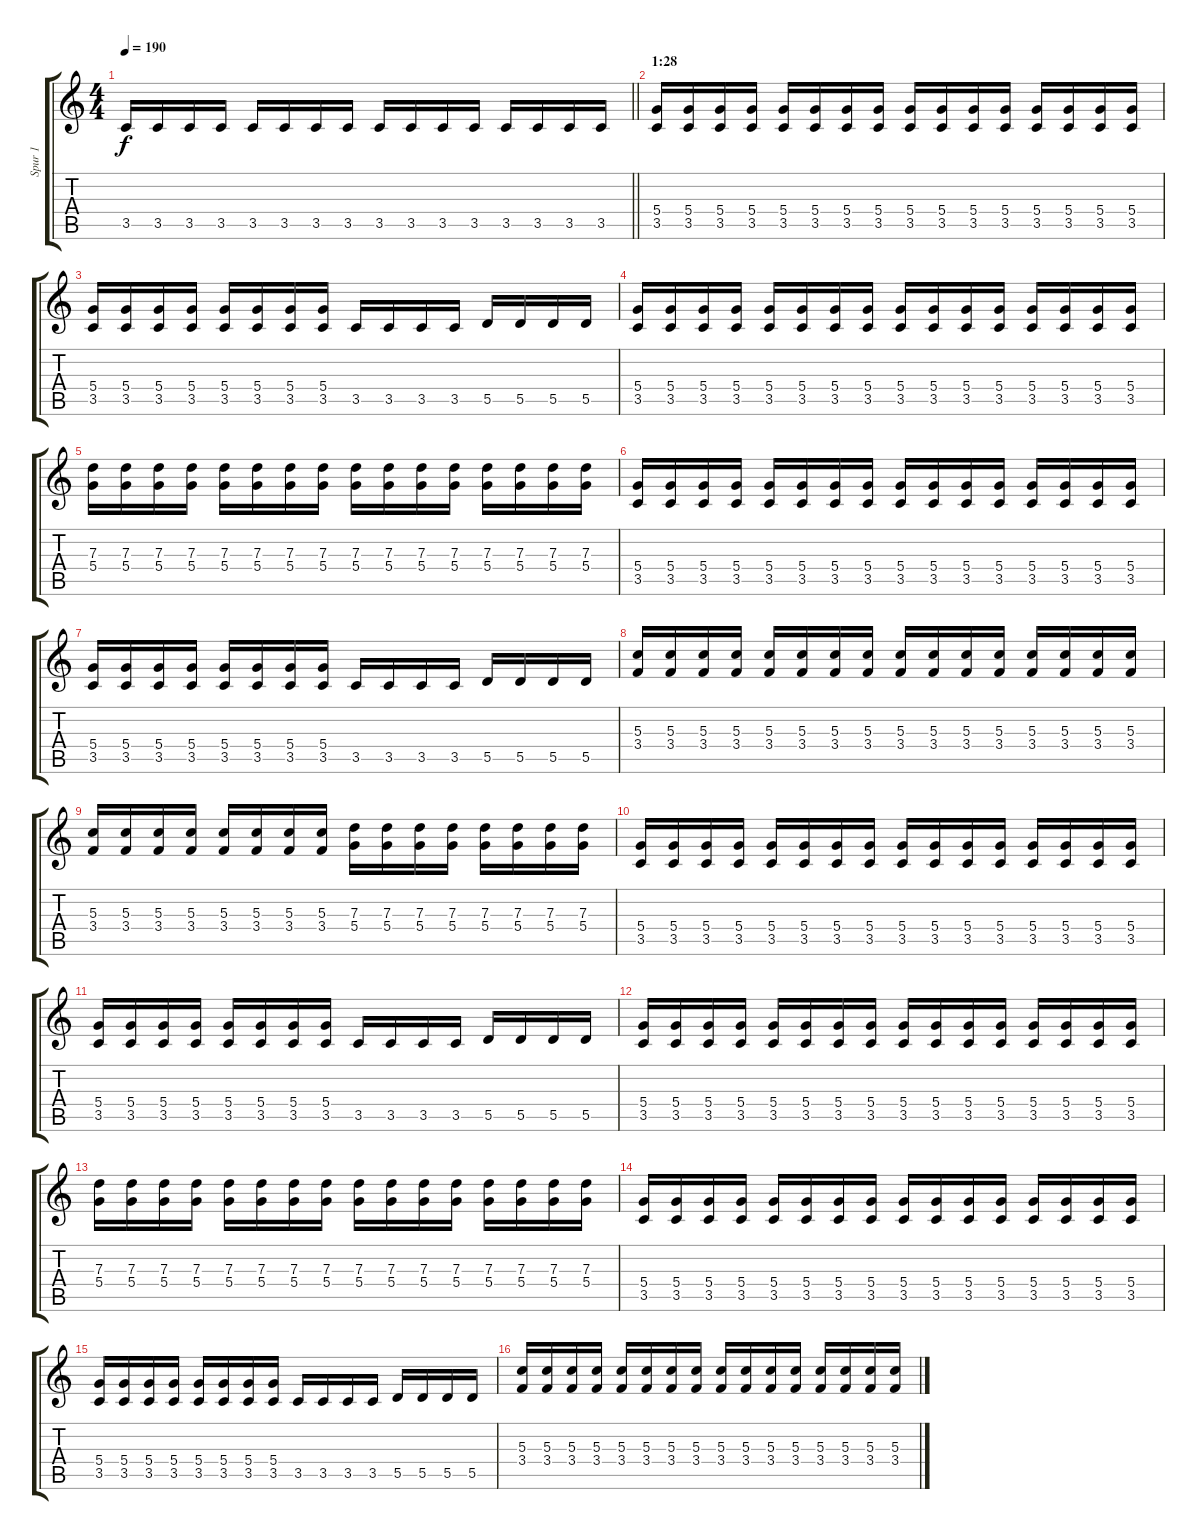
\track ("Spur 1" "Spur 1") {instrument overdrivenguitar}
\staff {score tabs}
\tuning (E4 B3 G3 D3 A2 E2) {hide}
\ts (4 4)
\tempo 190
\clef g2
\barLineRight lightlight
\ks c
3.5.16{dy f} 3.5.16 3.5.16 3.5.16 3.5.16 3.5.16 3.5.16 3.5.16 3.5.16 3.5.16 3.5.16 3.5.16 3.5.16 3.5.16 3.5.16 3.5.16 |
\section ("" "1:28")
(5.4 3.5).16 (5.4 3.5).16 (5.4 3.5).16 (5.4 3.5).16 (5.4 3.5).16 (5.4 3.5).16 (5.4 3.5).16 (5.4 3.5).16 (5.4 3.5).16 (5.4 3.5).16 (5.4 3.5).16 (5.4 3.5).16 (5.4 3.5).16 (5.4 3.5).16 (5.4 3.5).16 (5.4 3.5).16 |
(5.4 3.5).16 (5.4 3.5).16 (5.4 3.5).16 (5.4 3.5).16 (5.4 3.5).16 (5.4 3.5).16 (5.4 3.5).16 (5.4 3.5).16 3.5.16 3.5.16 3.5.16 3.5.16 5.5.16 5.5.16 5.5.16 5.5.16 |
(5.4 3.5).16 (5.4 3.5).16 (5.4 3.5).16 (5.4 3.5).16 (5.4 3.5).16 (5.4 3.5).16 (5.4 3.5).16 (5.4 3.5).16 (5.4 3.5).16 (5.4 3.5).16 (5.4 3.5).16 (5.4 3.5).16 (5.4 3.5).16 (5.4 3.5).16 (5.4 3.5).16 (5.4 3.5).16 |
(7.3 5.4).16 (7.3 5.4).16 (7.3 5.4).16 (7.3 5.4).16 (7.3 5.4).16 (7.3 5.4).16 (7.3 5.4).16 (7.3 5.4).16 (7.3 5.4).16 (7.3 5.4).16 (7.3 5.4).16 (7.3 5.4).16 (7.3 5.4).16 (7.3 5.4).16 (7.3 5.4).16 (7.3 5.4).16 |
(5.4 3.5).16 (5.4 3.5).16 (5.4 3.5).16 (5.4 3.5).16 (5.4 3.5).16 (5.4 3.5).16 (5.4 3.5).16 (5.4 3.5).16 (5.4 3.5).16 (5.4 3.5).16 (5.4 3.5).16 (5.4 3.5).16 (5.4 3.5).16 (5.4 3.5).16 (5.4 3.5).16 (5.4 3.5).16 |
(5.4 3.5).16 (5.4 3.5).16 (5.4 3.5).16 (5.4 3.5).16 (5.4 3.5).16 (5.4 3.5).16 (5.4 3.5).16 (5.4 3.5).16 3.5.16 3.5.16 3.5.16 3.5.16 5.5.16 5.5.16 5.5.16 5.5.16 |
(5.3 3.4).16 (5.3 3.4).16 (5.3 3.4).16 (5.3 3.4).16 (5.3 3.4).16 (5.3 3.4).16 (5.3 3.4).16 (5.3 3.4).16 (5.3 3.4).16 (5.3 3.4).16 (5.3 3.4).16 (5.3 3.4).16 (5.3 3.4).16 (5.3 3.4).16 (5.3 3.4).16 (5.3 3.4).16 |
(5.3 3.4).16 (5.3 3.4).16 (5.3 3.4).16 (5.3 3.4).16 (5.3 3.4).16 (5.3 3.4).16 (5.3 3.4).16 (5.3 3.4).16 (7.3 5.4).16 (7.3 5.4).16 (7.3 5.4).16 (7.3 5.4).16 (7.3 5.4).16 (7.3 5.4).16 (7.3 5.4).16 (7.3 5.4).16 |
(5.4 3.5).16 (5.4 3.5).16 (5.4 3.5).16 (5.4 3.5).16 (5.4 3.5).16 (5.4 3.5).16 (5.4 3.5).16 (5.4 3.5).16 (5.4 3.5).16 (5.4 3.5).16 (5.4 3.5).16 (5.4 3.5).16 (5.4 3.5).16 (5.4 3.5).16 (5.4 3.5).16 (5.4 3.5).16 |
(5.4 3.5).16 (5.4 3.5).16 (5.4 3.5).16 (5.4 3.5).16 (5.4 3.5).16 (5.4 3.5).16 (5.4 3.5).16 (5.4 3.5).16 3.5.16 3.5.16 3.5.16 3.5.16 5.5.16 5.5.16 5.5.16 5.5.16 |
(5.4 3.5).16 (5.4 3.5).16 (5.4 3.5).16 (5.4 3.5).16 (5.4 3.5).16 (5.4 3.5).16 (5.4 3.5).16 (5.4 3.5).16 (5.4 3.5).16 (5.4 3.5).16 (5.4 3.5).16 (5.4 3.5).16 (5.4 3.5).16 (5.4 3.5).16 (5.4 3.5).16 (5.4 3.5).16 |
(7.3 5.4).16 (7.3 5.4).16 (7.3 5.4).16 (7.3 5.4).16 (7.3 5.4).16 (7.3 5.4).16 (7.3 5.4).16 (7.3 5.4).16 (7.3 5.4).16 (7.3 5.4).16 (7.3 5.4).16 (7.3 5.4).16 (7.3 5.4).16 (7.3 5.4).16 (7.3 5.4).16 (7.3 5.4).16 |
(5.4 3.5).16 (5.4 3.5).16 (5.4 3.5).16 (5.4 3.5).16 (5.4 3.5).16 (5.4 3.5).16 (5.4 3.5).16 (5.4 3.5).16 (5.4 3.5).16 (5.4 3.5).16 (5.4 3.5).16 (5.4 3.5).16 (5.4 3.5).16 (5.4 3.5).16 (5.4 3.5).16 (5.4 3.5).16 |
(5.4 3.5).16 (5.4 3.5).16 (5.4 3.5).16 (5.4 3.5).16 (5.4 3.5).16 (5.4 3.5).16 (5.4 3.5).16 (5.4 3.5).16 3.5.16 3.5.16 3.5.16 3.5.16 5.5.16 5.5.16 5.5.16 5.5.16 |
(5.3 3.4).16 (5.3 3.4).16 (5.3 3.4).16 (5.3 3.4).16 (5.3 3.4).16 (5.3 3.4).16 (5.3 3.4).16 (5.3 3.4).16 (5.3 3.4).16 (5.3 3.4).16 (5.3 3.4).16 (5.3 3.4).16 (5.3 3.4).16 (5.3 3.4).16 (5.3 3.4).16 (5.3 3.4).16
